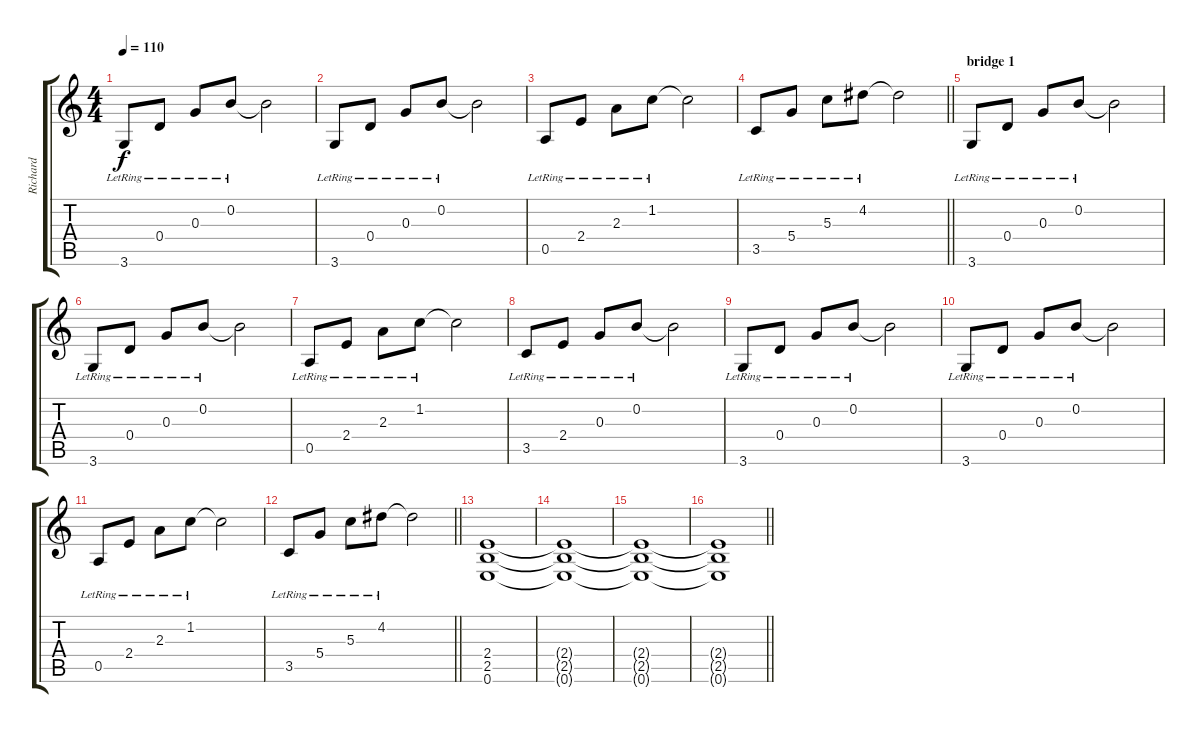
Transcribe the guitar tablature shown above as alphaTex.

\track ("Richard" "Richard") {instrument electricguitarclean}
\staff {score tabs}
\tuning (E4 B3 G3 D3 A2 E2) {hide}
\ts (4 4)
\tempo 110
\clef g2
\ks c
3.6{lr}.8{dy f} 0.4{lr}.8 0.3{lr}.8 0.2{lr}.8 0.2{t}.2 |
3.6{lr}.8 0.4{lr}.8 0.3{lr}.8 0.2{lr}.8 0.2{t}.2 |
0.5{lr}.8 2.4{lr}.8 2.3{lr}.8 1.2{lr}.8 1.2{t}.2 |
\barLineRight lightlight
3.5{lr}.8 5.4{lr}.8 5.3{lr}.8 4.2{lr}.8 4.2{t}.2 |
\section ("" "bridge 1")
3.6{lr}.8 0.4{lr}.8 0.3{lr}.8 0.2{lr}.8 0.2{t}.2 |
3.6{lr}.8 0.4{lr}.8 0.3{lr}.8 0.2{lr}.8 0.2{t}.2 |
0.5{lr}.8 2.4{lr}.8 2.3{lr}.8 1.2{lr}.8 1.2{t}.2 |
3.5{lr}.8 2.4{lr}.8 0.3{lr}.8 0.2{lr}.8 0.2{t}.2 |
3.6{lr}.8 0.4{lr}.8 0.3{lr}.8 0.2{lr}.8 0.2{t}.2 |
3.6{lr}.8 0.4{lr}.8 0.3{lr}.8 0.2{lr}.8 0.2{t}.2 |
0.5{lr}.8 2.4{lr}.8 2.3{lr}.8 1.2{lr}.8 1.2{t}.2 |
\barLineRight lightlight
3.5{lr}.8 5.4{lr}.8 5.3{lr}.8 4.2{lr}.8 4.2{t}.2 |
(2.4 2.5 0.6).1 |
(2.4{t} 2.5{t} 0.6{t}).1 |
(2.4{t} 2.5{t} 0.6{t}).1 |
\barLineRight lightlight
(2.4{t} 2.5{t} 0.6{t}).1
